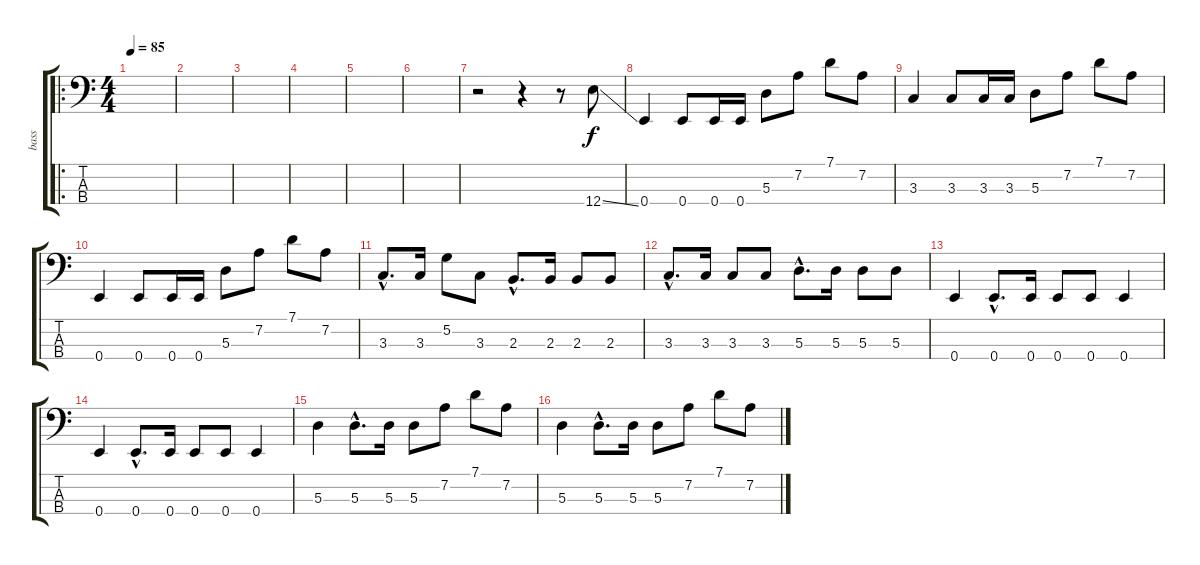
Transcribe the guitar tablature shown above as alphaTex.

\track ("bass" "bass") {instrument electricbassfinger}
\staff {score tabs}
\tuning (G2 D2 A1 E1) {hide}
\ro
\ts (4 4)
\tempo 85
\clef f4
\ks c
|
|
|
|
|
|
r.2 r.4 r.8 12.4{ss}.8 |
0.4.4 0.4.8 0.4.16 0.4.16 5.3.8 7.2.8 7.1.8 7.2.8 |
3.3.4 3.3.8 3.3.16 3.3.16 5.3.8 7.2.8 7.1.8 7.2.8 |
0.4.4 0.4.8 0.4.16 0.4.16 5.3.8 7.2.8 7.1.8 7.2.8 |
3.3{hac}.8{d} 3.3.16 5.2.8 3.3.8 2.3{hac}.8{d} 2.3.16 2.3.8 2.3.8 |
3.3{hac}.8{d} 3.3.16 3.3.8 3.3.8 5.3{hac}.8{d} 5.3.16 5.3.8 5.3.8 |
0.4.4 0.4{hac}.8{d} 0.4.16 0.4.8 0.4.8 0.4.4 |
0.4.4 0.4{hac}.8{d} 0.4.16 0.4.8 0.4.8 0.4.4 |
5.3.4 5.3{hac}.8{d} 5.3.16 5.3.8 7.2.8 7.1.8 7.2.8 |
5.3.4 5.3{hac}.8{d} 5.3.16 5.3.8 7.2.8 7.1.8 7.2.8
